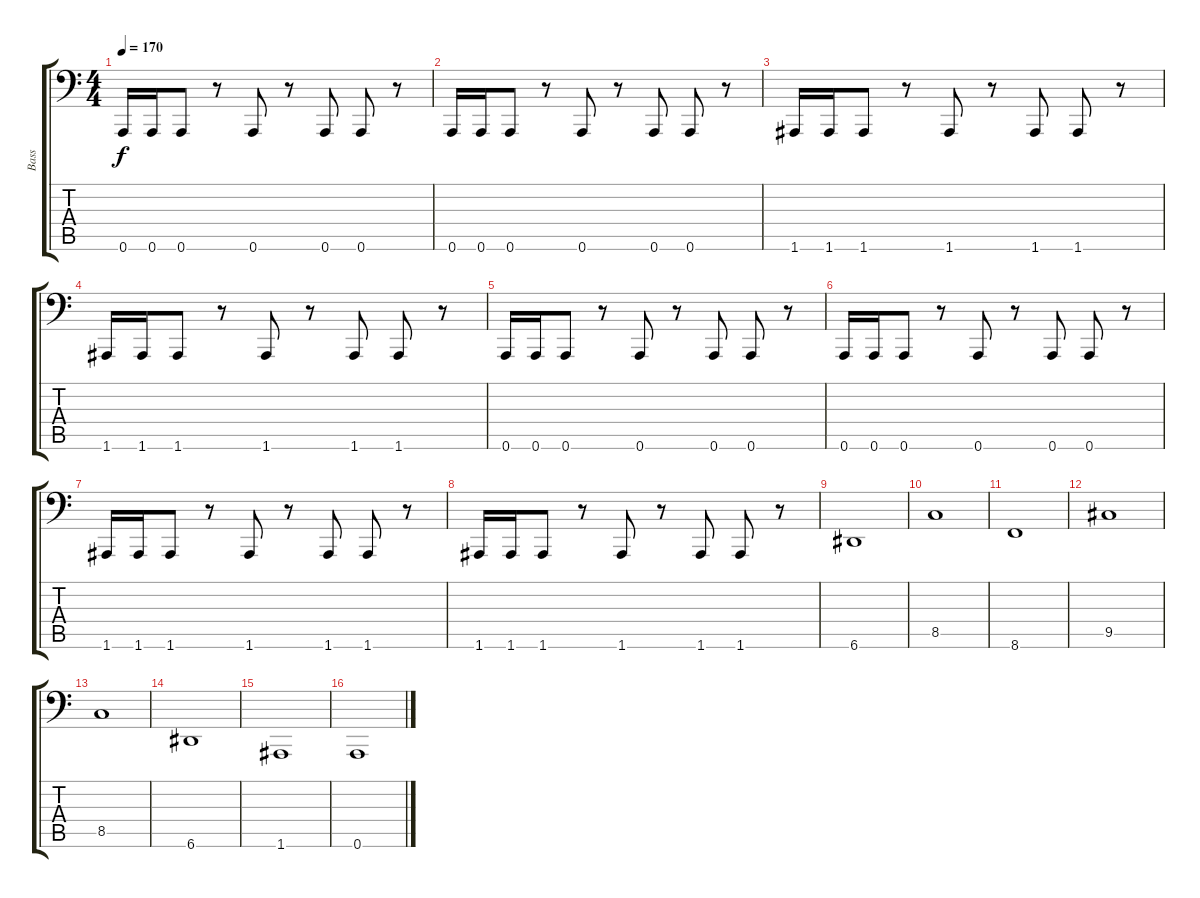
\track ("Bass" "Bass") {instrument electricbasspick}
\staff {score tabs}
\tuning (C3 G2 D2 A1 E1 A0) {hide}
\ts (4 4)
\tempo 170
\clef f4
\ks c
0.6.16{dy f} 0.6.16 0.6.8 r.8 0.6.8 r.8 0.6.8 0.6.8 r.8 |
0.6.16 0.6.16 0.6.8 r.8 0.6.8 r.8 0.6.8 0.6.8 r.8 |
1.6.16 1.6.16 1.6.8 r.8 1.6.8 r.8 1.6.8 1.6.8 r.8 |
1.6.16 1.6.16 1.6.8 r.8 1.6.8 r.8 1.6.8 1.6.8 r.8 |
0.6.16 0.6.16 0.6.8 r.8 0.6.8 r.8 0.6.8 0.6.8 r.8 |
0.6.16 0.6.16 0.6.8 r.8 0.6.8 r.8 0.6.8 0.6.8 r.8 |
1.6.16 1.6.16 1.6.8 r.8 1.6.8 r.8 1.6.8 1.6.8 r.8 |
1.6.16 1.6.16 1.6.8 r.8 1.6.8 r.8 1.6.8 1.6.8 r.8 |
6.6.1 |
8.5.1 |
8.6.1 |
9.5.1 |
8.5.1 |
6.6.1 |
1.6.1 |
0.6.1
